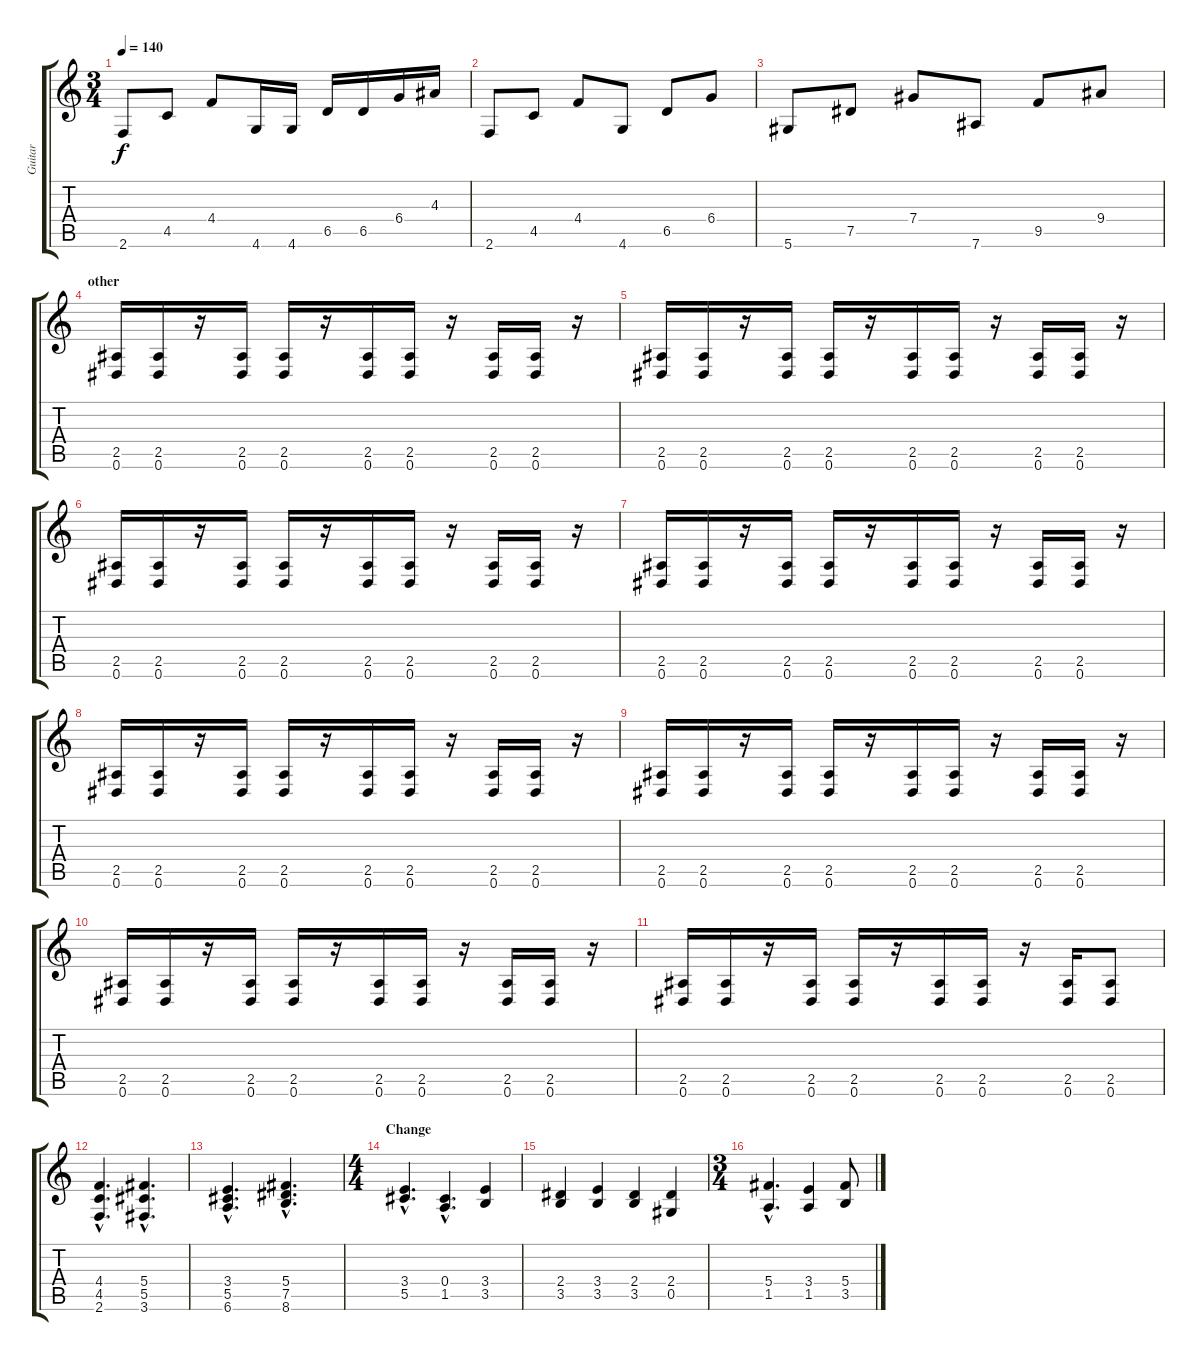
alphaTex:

\track ("Guitar" "Guitar") {instrument distortionguitar}
\staff {score tabs}
\tuning (Eb4 Bb3 Gb3 Db3 Ab2 Eb2) {hide}
\ts (3 4)
\tempo 140
\clef g2
\ks c
2.6.8{dy f} 4.5.8 4.4.8 4.6.16 4.6.16 6.5.16 6.5.16 6.4.16 4.3.16 |
2.6.8 4.5.8 4.4.8 4.6.8 6.5.8 6.4.8 |
5.6.8 7.5.8 7.4.8 7.6.8 9.5.8 9.4.8 |
\section ("" "other")
(2.5 0.6).16 (2.5 0.6).16 r.16 (2.5 0.6).16 (2.5 0.6).16 r.16 (2.5 0.6).16 (2.5 0.6).16 r.16 (2.5 0.6).16 (2.5 0.6).16 r.16 |
(2.5 0.6).16 (2.5 0.6).16 r.16 (2.5 0.6).16 (2.5 0.6).16 r.16 (2.5 0.6).16 (2.5 0.6).16 r.16 (2.5 0.6).16 (2.5 0.6).16 r.16 |
(2.5 0.6).16 (2.5 0.6).16 r.16 (2.5 0.6).16 (2.5 0.6).16 r.16 (2.5 0.6).16 (2.5 0.6).16 r.16 (2.5 0.6).16 (2.5 0.6).16 r.16 |
(2.5 0.6).16 (2.5 0.6).16 r.16 (2.5 0.6).16 (2.5 0.6).16 r.16 (2.5 0.6).16 (2.5 0.6).16 r.16 (2.5 0.6).16 (2.5 0.6).16 r.16 |
(2.5 0.6).16 (2.5 0.6).16 r.16 (2.5 0.6).16 (2.5 0.6).16 r.16 (2.5 0.6).16 (2.5 0.6).16 r.16 (2.5 0.6).16 (2.5 0.6).16 r.16 |
(2.5 0.6).16 (2.5 0.6).16 r.16 (2.5 0.6).16 (2.5 0.6).16 r.16 (2.5 0.6).16 (2.5 0.6).16 r.16 (2.5 0.6).16 (2.5 0.6).16 r.16 |
(2.5 0.6).16 (2.5 0.6).16 r.16 (2.5 0.6).16 (2.5 0.6).16 r.16 (2.5 0.6).16 (2.5 0.6).16 r.16 (2.5 0.6).16 (2.5 0.6).16 r.16 |
(2.5 0.6).16 (2.5 0.6).16 r.16 (2.5 0.6).16 (2.5 0.6).16 r.16 (2.5 0.6).16 (2.5 0.6).16 r.16 (2.5 0.6).16 (2.5 0.6).8 |
(4.4{hac} 4.5{hac} 2.6{hac}).4{d} (5.4{hac} 5.5{hac} 3.6{hac}).4{d} |
(3.4{hac} 5.5{hac} 6.6{hac}).4{d} (5.4{hac} 7.5{hac} 8.6{hac}).4{d} |
\ts (4 4)
\section ("" "Change")
(3.4{hac} 5.5{hac}).4{d instrument distortionguitar} (0.4{hac} 1.5{hac}).4{d} (3.4 3.5).4 |
(2.4 3.5).4 (3.4 3.5).4 (2.4 3.5).4 (2.4 0.5).4 |
\ts (3 4)
(5.4{hac} 1.5{hac}).4{d} (3.4 1.5).4 (5.4 3.5).8
